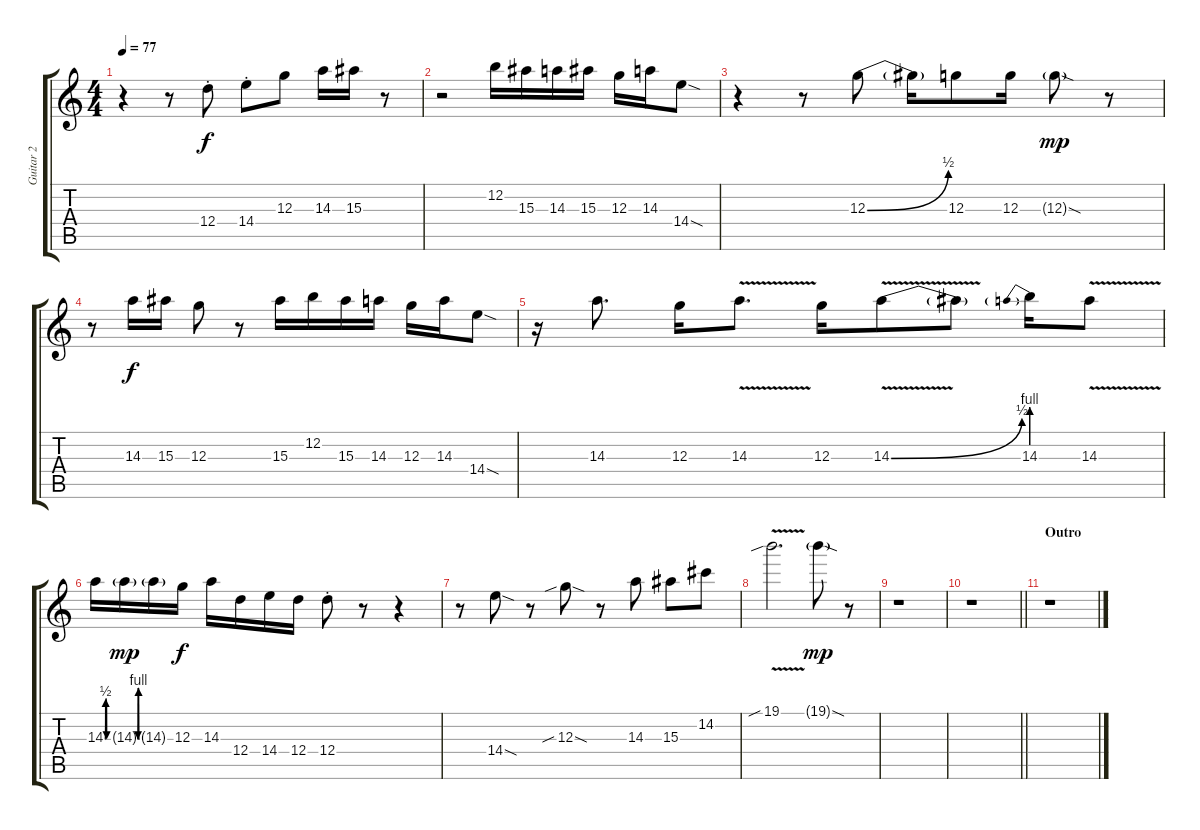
\track ("Guitar 2" "Guitar 2") {instrument distortionguitar}
\staff {score tabs}
\tuning (E4 B3 G3 D3 A2 E2) {hide}
\ts (4 4)
\tempo 77
\clef g2
\ks c
r.4{dy f} r.8 12.4{st}.8 14.4{st}.8 12.3.8 14.3.16 15.3.16 r.8 |
r.2 12.2.16 15.3.16 14.3.16 15.3.16 12.3.16 14.3.16 14.4{sod}.8 |
r.4 r.8 12.3{be (bend 0 0 60 2)}.8 12.3{t}.16 12.3.8 12.3.16 12.3{sod g}.8{dy mp} r.8 |
r.8 14.3.16{dy f} 15.3.16 12.3.8 r.8 15.3.16 12.2.16 15.3.16 14.3.16 12.3.16 14.3.16 14.4{sod}.8 |
r.16 14.3.8{d} 12.3.16 14.3{v}.8{d} 12.3.16 14.3{be (bend 0 0 60 2) v}.8 14.3{t}.8 14.3{be (prebend 0 4 60 4)}.16 14.3{v}.8 |
14.3{be (custom 0 0 10 2 20 2 30 0 60 0)}.16 14.3{be (custom 0 0 10 4 20 4 30 0 60 0) g}.16{dy mp} 14.3{g}.16 12.3.16{dy f} 14.3.16 12.4.16 14.4.16 12.4.16 12.4{st}.8 r.8 r.4 |
r.8 14.4{sod}.8 r.8 12.3{sib sod}.8 r.8 14.3.8 15.3.8 14.2.8 |
19.1{v sib}.2{d} 19.1{sod g}.8{dy mp} r.8 |
r.1 |
\barLineRight lightlight
r.1 |
\section ("" "Outro")
r.1
